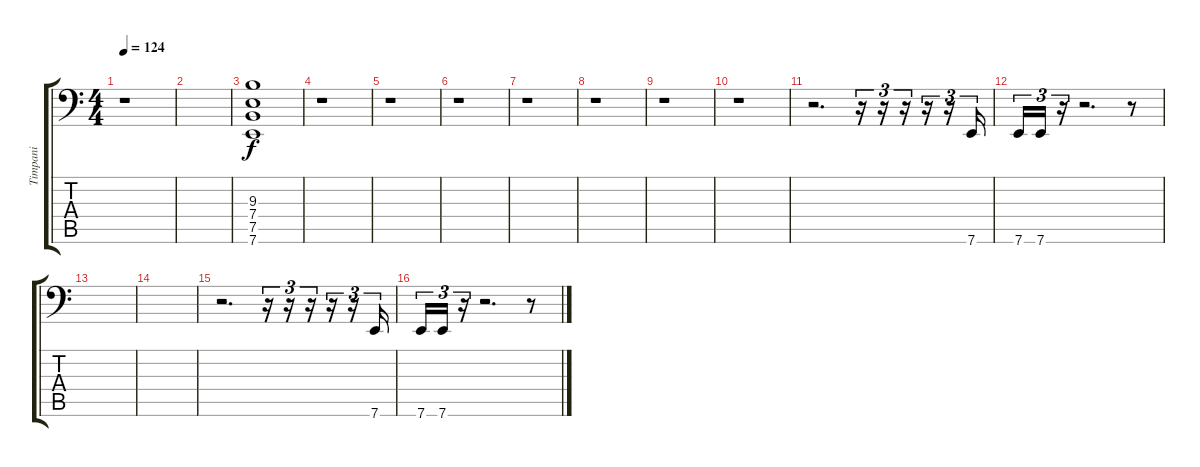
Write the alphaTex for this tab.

\track ("Timpani" "Timpani") {instrument timpani}
\staff {score tabs}
\tuning (C4 G3 D3 A2 E2 A1) {hide}
\ts (4 4)
\tempo 124
\clef f4
\ks c
r.1{dy f} |
|
(9.3 7.4 7.5 7.6).1 |
r.1 |
r.1 |
r.1 |
r.1 |
r.1 |
r.1 |
r.1 |
r.2{d} r.16{tu (3 2)} r.16{tu (3 2)} r.16{tu (3 2)} r.16{tu (3 2)} r.16{tu (3 2)} 7.6.16{tu (3 2)} |
7.6.16{tu (3 2)} 7.6.16{tu (3 2)} r.16{tu (3 2)} r.2{d} r.8 |
|
|
r.2{d} r.16{tu (3 2)} r.16{tu (3 2)} r.16{tu (3 2)} r.16{tu (3 2)} r.16{tu (3 2)} 7.6.16{tu (3 2)} |
7.6.16{tu (3 2)} 7.6.16{tu (3 2)} r.16{tu (3 2)} r.2{d} r.8
